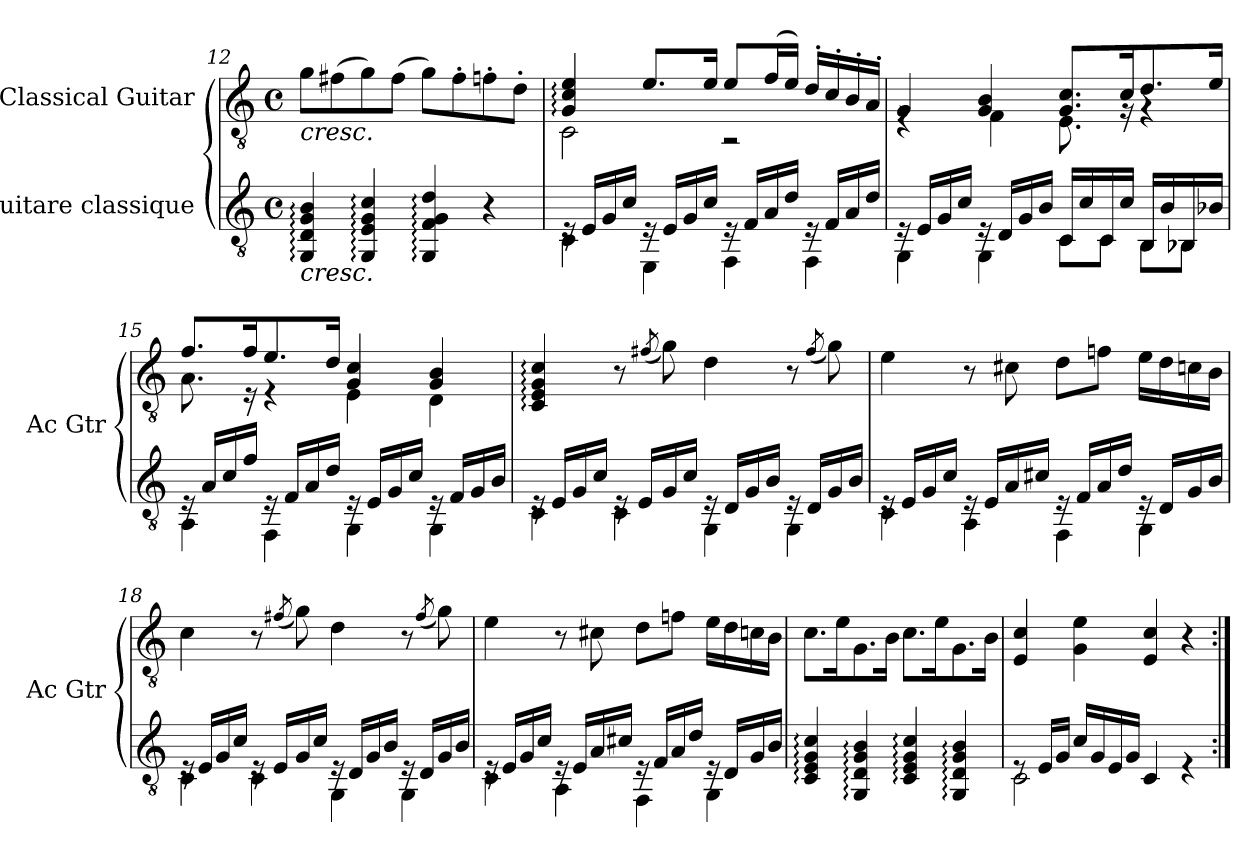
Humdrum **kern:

**kern	**kern
*part2	*part1
*staff2	*staff1
*I"Guitare classique	*I"Classical Guitar
*	*I'Ac Gtr
!!LO:LB:g=z
*clefGv2	*clefGv2
*k[]	*k[]
*M4/4	*M4/4
*met(c)	*met(c)
=12	=12
!	!LO:TX:b:i:t=cresc.
!LO:TX:b:i:t=cresc.	!
4GG/: 4D/: 4G/: 4B/:	8g\L
.	(>8f#X\
4GG/: 4E/: 4G/: 4c/:	8g\)
.	(>8f#\J
4GG/: 4F/: 4G/: 4d/:	8g\L)
.	8f#'\
4r	8fn'\
.	8d'\J
=13	=13
*^	*^
16rE	4C\	4G/: 4c/: 4e/:	2C\
16E/LL	.	.	.
16G/	.	.	.
16c/JJ	.	.	.
16rE	4EE\	8.e/L	.
16E/LL	.	.	.
16G/	.	.	.
16c/JJ	.	16e/Jk	.
16rE	4FF\	8e/L	2r
16F/LL	.	.	.
16A/	.	(<16f/L	.
16d/JJ	.	16e/JJ)	.
16rE	4FF\	16d'/LL	.
16F/LL	.	16c'/	.
16A/	.	16B'/	.
16d/JJ	.	16A'/JJ	.
!!LO:LB:g=z	!!
=14	=14	=14	=14
16rE	4GG\	4G/	4rE
16E/LL	.	.	.
16G/	.	.	.
16c/JJ	.	.	.
16rE	4GG\	4G/ 4B/	4F\
16D/LL	.	.	.
16G/	.	.	.
16B/JJ	.	.	.
16C/LL	8C\L	8.G/ 8.c/L	8.E\
16c/	.	.	.
16C/	8C\J	.	.
16c/JJ	.	16c/K	16rG
16BB/LL	8BB\L	8.d/	4rG
16B/	.	.	.
16BB-X/	8BB-\J	.	.
16B-X/JJ	.	16e/Jk	.
=15	=15	=15	=15
16rE	4AA\	8.f/L	8.A\
16A/LL	.	.	.
16c/	.	.	.
16f/JJ	.	16f/K	16r
16rE	4FF\	8.e/	4r
16F/LL	.	.	.
16A/	.	.	.
16d/JJ	.	16d/Jk	.
16rE	4GG\	4G/ 4c/	4E\
16E/LL	.	.	.
16G/	.	.	.
16c/JJ	.	.	.
16rE	4GG\	4G/ 4B/	4D\
16F/LL	.	.	.
16G/	.	.	.
16B/JJ	.	.	.
*	*	*v	*v
=16	=16	=16
16rE	4C\	4C/: 4E/: 4G/: 4c/:
16E/LL	.	.
16G/	.	.
16c/JJ	.	.
16rE	4C\	8r
16E/LL	.	.
.	.	(<8qf#X/
16G/	.	8g\)
16c/JJ	.	.
16rE	4GG\	4d\
16D/LL	.	.
16G/	.	.
16B/JJ	.	.
16rE	4GG\	8r
16D/LL	.	.
.	.	(<8qf#/
16G/	.	8g\)
16B/JJ	.	.
!!LO:LB:g=z
=17	=17	=17
16rE	4C\	4e\
16E/LL	.	.
16G/	.	.
16c/JJ	.	.
16rE	4AA\	8r
16E/LL	.	.
16A/	.	8c#X\
16c#X/JJ	.	.
16rE	4FF\	8d\L
16F/LL	.	.
16A/	.	8fn\J
16d/JJ	.	.
16rE	4GG\	16e\LL
16D/LL	.	16d\
16G/	.	16cn\
16B/JJ	.	16B\JJ
=18	=18	=18
16rE	4C\	4c\
16E/LL	.	.
16G/	.	.
16c/JJ	.	.
16rE	4C\	8r
16E/LL	.	.
.	.	(<8qf#X/
16G/	.	8g\)
16c/JJ	.	.
16rE	4GG\	4d\
16D/LL	.	.
16G/	.	.
16B/JJ	.	.
16rE	4GG\	8r
16D/LL	.	.
.	.	(<8qf#/
16G/	.	8g\)
16B/JJ	.	.
=19	=19	=19
16rE	4C\	4e\
16E/LL	.	.
16G/	.	.
16c/JJ	.	.
16rE	4AA\	8r
16E/LL	.	.
16A/	.	8c#X\
16c#X/JJ	.	.
16rE	4FF\	8d\L
16F/LL	.	.
16A/	.	8fn\J
16d/JJ	.	.
16rE	4GG\	16e\LL
16D/LL	.	16d\
16G/	.	16cn\
16B/JJ	.	16B\JJ
*v	*v	*
!!LO:LB:g=z
=20	=20
4C/: 4E/: 4G/: 4c/:	8.c\L
.	16e\K
4GG/: 4D/: 4G/: 4B/:	8.G\
.	16B\Jk
4C/: 4E/: 4G/: 4c/:	8.c\L
.	16e\K
4GG/: 4D/: 4G/: 4B/:	8.G\
.	16B\Jk
=21	=21
*^	*
8rE	2C\	4E/ 4c/
16E/LL	.	.
16G/JJ	.	.
16c/LL	.	4G\ 4e\
16G/	.	.
16E/	.	.
16G/JJ	.	.
4C/	2rCyy	4E/ 4c/
4rE	.	4r
*v	*v	*
=:|!	=:|!
*-	*-
